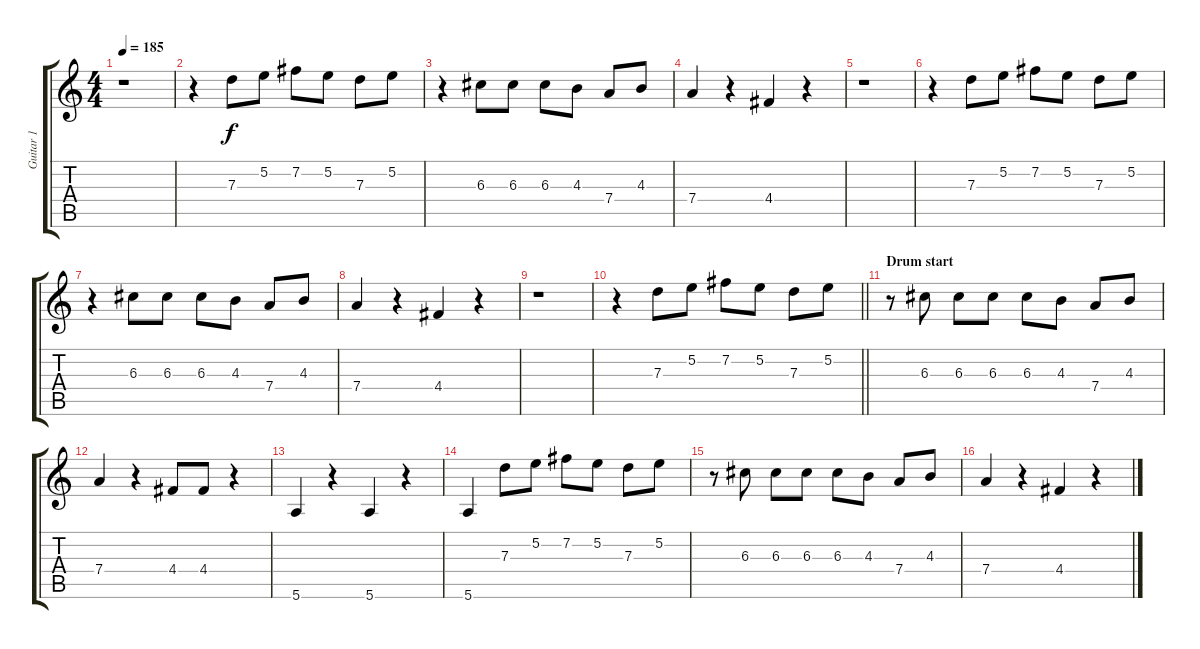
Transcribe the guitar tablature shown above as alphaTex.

\track ("Guitar 1" "Guitar 1") {instrument overdrivenguitar}
\staff {score tabs}
\tuning (E4 B3 G3 D3 A2 E2) {hide}
\ts (4 4)
\tempo 185
\clef g2
\ks c
r.1{dy f} |
r.4 7.3.8 5.2.8 7.2.8 5.2.8 7.3.8 5.2.8 |
r.4 6.3.8 6.3.8 6.3.8 4.3.8 7.4.8 4.3.8 |
7.4.4 r.4 4.4.4 r.4 |
r.1 |
r.4 7.3.8 5.2.8 7.2.8 5.2.8 7.3.8 5.2.8 |
r.4 6.3.8 6.3.8 6.3.8 4.3.8 7.4.8 4.3.8 |
7.4.4 r.4 4.4.4 r.4 |
r.1 |
\barLineRight lightlight
r.4 7.3.8 5.2.8 7.2.8 5.2.8 7.3.8 5.2.8 |
\section ("" "Drum start")
r.8 6.3.8 6.3.8 6.3.8 6.3.8 4.3.8 7.4.8 4.3.8 |
7.4.4 r.4 4.4.8 4.4.8 r.4 |
5.6.4 r.4 5.6.4 r.4 |
5.6.4 7.3.8 5.2.8 7.2.8 5.2.8 7.3.8 5.2.8 |
r.8 6.3.8 6.3.8 6.3.8 6.3.8 4.3.8 7.4.8 4.3.8 |
7.4.4 r.4 4.4.4 r.4
